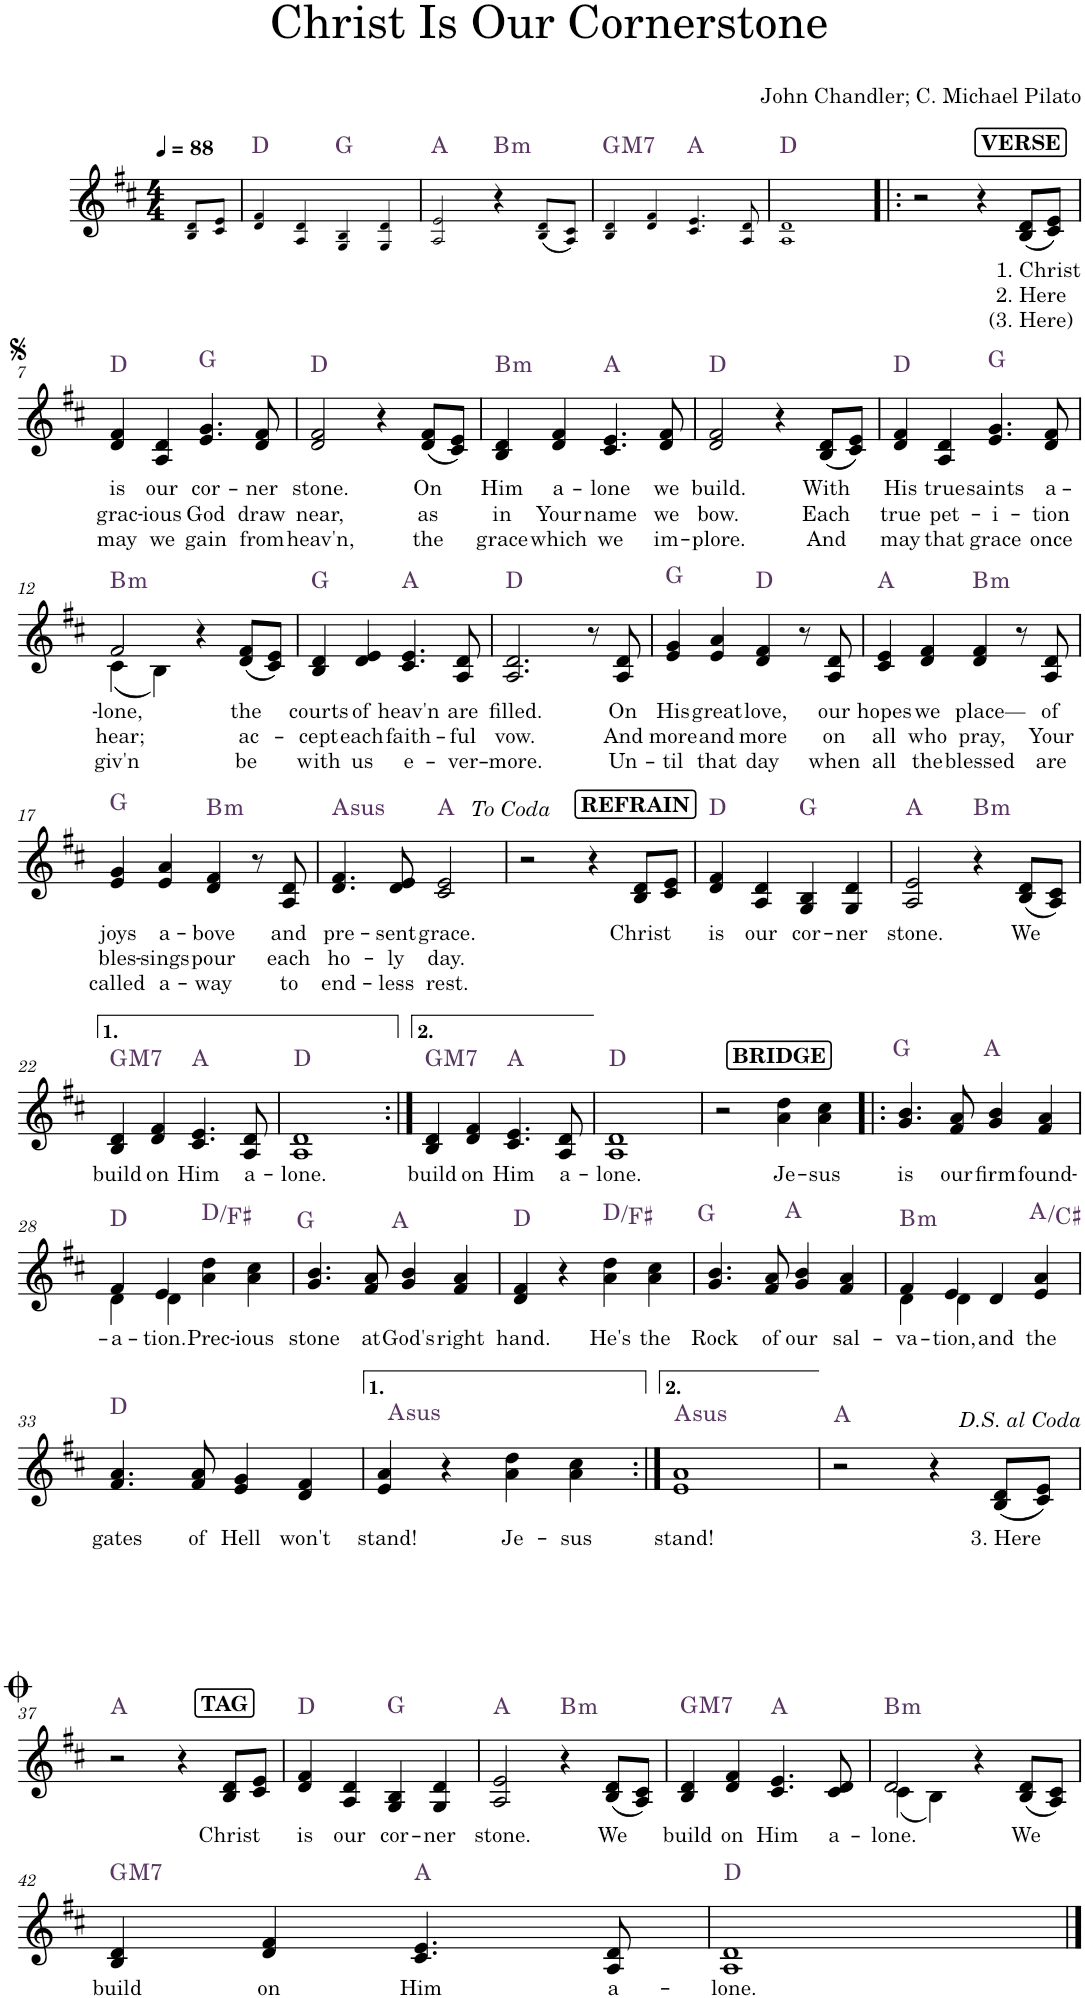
**kern	**text	**text	**text	**harte
*part1	*part1	*part1	*part1	*part1
*staff1	*staff1	*staff1	*staff1	*
*I"Piano	*	*	*	*
*I'Pno.	*	*	*	*
*clefG2	*	*	*	*
*k[f#c#]	*	*	*	*
*M4/4	*	*	*	*
*MM88	*	*	*	*
=1	=1	=1	=1	=1
8B!/ 8d!/L	.	.	.	.
8c#!/ 8e!/J	.	.	.	.
=2	=2	=2	=2	=2
4d!/ 4f#!/	.	.	.	D:maj
4A!/ 4d!/	.	.	.	.
4G!/ 4B!/	.	.	.	G:maj
4G!/ 4d!/	.	.	.	.
=3	=3	=3	=3	=3
2A!/ 2e!/	.	.	.	A:maj
!	!	!	!	!LO:H:kt=m
4r	.	.	.	B:min
(8B!/ 8d!/L	.	.	.	.
8A!/ 8c#!/J)	.	.	.	.
=4	=4	=4	=4	=4
!	!	!	!	!LO:H:kt=M7
4B!/ 4d!/	.	.	.	G:maj7
4d!/ 4f#!/	.	.	.	.
4.c#!/ 4.e!/	.	.	.	A:maj
8A!/ 8d!/	.	.	.	.
=5	=5	=5	=5	=5
1A! 1d!	.	.	.	D:maj
!!LO:REH:place=s1:a:B:cj:t=VERSE:qo=3
=6!|:	=6!|:	=6!|:	=6!|:	=6!|:
2r	.	.	.	.
4r	.	.	.	.
!	!LO:LY:b	!LO:LY:b	!LO:LY:b	!
(8B/ 8d/L	1. Christ	2. Here	(3. Here)	.
8c#/ 8e/J)	.	.	.	.
!!LO:LB:g=z
=7	=7	=7	=7	=7
!	!LO:LY:b	!LO:LY:b	!LO:LY:b	!
4d/ 4f#/	is	grac-	may	D:maj
!	!LO:LY:b	!LO:LY:b	!LO:LY:b	!
4A/ 4d/	our	-ious	we	.
!	!LO:LY:b	!LO:LY:b	!LO:LY:b	!
4.e/ 4.g/	cor-	God	gain	G:maj
!	!LO:LY:b	!LO:LY:b	!LO:LY:b	!
8d/ 8f#/	-ner	draw	from	.
=8	=8	=8	=8	=8
!	!LO:LY:b	!LO:LY:b	!LO:LY:b	!
2d/ 2f#/	stone.	near,	heav'n,	D:maj
4r	.	.	.	.
!	!LO:LY:b	!LO:LY:b	!LO:LY:b	!
(8d/ 8f#/L	On	as	the	.
8c#/ 8e/J)	.	.	.	.
=9	=9	=9	=9	=9
!	!LO:LY:b	!LO:LY:b	!LO:LY:b	!LO:H:kt=m
4B/ 4d/	Him	in	grace	B:min
!	!LO:LY:b	!LO:LY:b	!LO:LY:b	!
4d/ 4f#/	a-	Your	which	.
!	!LO:LY:b	!LO:LY:b	!LO:LY:b	!
4.c#/ 4.e/	-lone	name	we	A:maj
!	!LO:LY:b	!LO:LY:b	!LO:LY:b	!
8d/ 8f#/	we	we	im-	.
=10	=10	=10	=10	=10
!	!LO:LY:b	!LO:LY:b	!LO:LY:b	!
2d/ 2f#/	build.	bow.	-plore.	D:maj
4r	.	.	.	.
!	!LO:LY:b	!LO:LY:b	!LO:LY:b	!
(8B/ 8d/L	With	Each	And	.
8c#/ 8e/J)	.	.	.	.
=11	=11	=11	=11	=11
!	!LO:LY:b	!LO:LY:b	!LO:LY:b	!
4d/ 4f#/	His	true	may	D:maj
!	!LO:LY:b	!LO:LY:b	!LO:LY:b	!
4A/ 4d/	true	pet-	that	.
!	!LO:LY:b	!LO:LY:b	!LO:LY:b	!
4.e/ 4.g/	saints	-i-	grace	G:maj
!	!LO:LY:b	!LO:LY:b	!LO:LY:b	!
8d/ 8f#/	a-	-tion	once	.
!!LO:LB:g=z
=12	=12	=12	=12	=12
!	!LO:LY:b	!LO:LY:b	!LO:LY:b	!LO:H:kt=m
*^	*	*	*	*
2f#/	(4c#\	-lone,	hear;	giv'n	B:min
.	4B\)	.	.	.	.
4r	2ryy	.	.	.	.
!	!	!LO:LY:b	!LO:LY:b	!LO:LY:b	!
(8d/ 8f#/L	.	the	ac-	be	.
8c#/ 8e/J)	.	.	.	.	.
*v	*v	*	*	*	*
=13	=13	=13	=13	=13
!	!LO:LY:b	!LO:LY:b	!LO:LY:b	!
4B/ 4d/	courts	-cept	with	G:maj
!	!LO:LY:b	!LO:LY:b	!LO:LY:b	!
4d/ 4e/	of	each	us	.
!	!LO:LY:b	!LO:LY:b	!LO:LY:b	!
4.c#/ 4.e/	heav'n	faith-	e-	A:maj
!	!LO:LY:b	!LO:LY:b	!LO:LY:b	!
8A/ 8d/	are	-ful	-ver-	.
=14	=14	=14	=14	=14
!	!LO:LY:b	!LO:LY:b	!LO:LY:b	!
2.A/ 2.d/	filled.	vow.	-more.	D:maj
8r	.	.	.	.
!	!LO:LY:b	!LO:LY:b	!LO:LY:b	!
8A/ 8d/	On	And	Un-	.
=15	=15	=15	=15	=15
!	!LO:LY:b	!LO:LY:b	!LO:LY:b	!
4e/ 4g/	His	more	-til	G:maj
!	!LO:LY:b	!LO:LY:b	!LO:LY:b	!
4e/ 4a/	great	and	that	.
!	!LO:LY:b	!LO:LY:b	!LO:LY:b	!
4d/ 4f#/	love,	more	day	D:maj
8r	.	.	.	.
!	!LO:LY:b	!LO:LY:b	!LO:LY:b	!
8A/ 8d/	our	on	when	.
=16	=16	=16	=16	=16
!	!LO:LY:b	!LO:LY:b	!LO:LY:b	!
4c#/ 4e/	hopes	all	all	A:maj
!	!LO:LY:b	!LO:LY:b	!LO:LY:b	!
4d/ 4f#/	we	who	the	.
!	!LO:LY:b	!LO:LY:b	!LO:LY:b	!LO:H:kt=m
4d/ 4f#/	place⁠—	pray,	blessed	B:min
8r	.	.	.	.
!	!LO:LY:b	!LO:LY:b	!LO:LY:b	!
8A/ 8d/	of	Your	are	.
!!LO:LB:g=z
=17	=17	=17	=17	=17
!	!LO:LY:b	!LO:LY:b	!LO:LY:b	!
4e/ 4g/	joys	bles-	called	G:maj
!	!LO:LY:b	!LO:LY:b	!LO:LY:b	!
4e/ 4a/	a-	-sings	a-	.
!	!LO:LY:b	!LO:LY:b	!LO:LY:b	!LO:H:kt=m
4d/ 4f#/	-bove	pour	-way	B:min
8r	.	.	.	.
!	!LO:LY:b	!LO:LY:b	!LO:LY:b	!
8A/ 8d/	and	each	to	.
=18	=18	=18	=18	=18
!	!LO:LY:b	!LO:LY:b	!LO:LY:b	!LO:H:kt=sus
4.d/ 4.f#/	pre-	ho-	end-	A:sus4
!	!LO:LY:b	!LO:LY:b	!LO:LY:b	!
8d/ 8e/	-sent	-ly	-less	.
!	!LO:LY:b	!LO:LY:b	!LO:LY:b	!
2c#/ 2e/	grace.	day.	rest.	A:maj
!!LO:REH:place=s1:a:B:cj:t=REFRAIN:qo=3
=19	=19	=19	=19	=19
2r	.	.	.	.
4r	.	.	.	.
!	!LO:LY:b	!	!	!
8B/ 8d/L	Christ	.	.	.
8c#/ 8e/J	.	.	.	.
=20	=20	=20	=20	=20
!	!LO:LY:b	!	!	!
4d/ 4f#/	is	.	.	D:maj
!	!LO:LY:b	!	!	!
4A/ 4d/	our	.	.	.
!	!LO:LY:b	!	!	!
4G/ 4B/	cor-	.	.	G:maj
!	!LO:LY:b	!	!	!
4G/ 4d/	-ner	.	.	.
=21	=21	=21	=21	=21
!	!LO:LY:b	!	!	!
2A/ 2e/	stone.	.	.	A:maj
!	!	!	!	!LO:H:kt=m
4r	.	.	.	B:min
!	!LO:LY:b	!	!	!
(8B/ 8d/L	We	.	.	.
8A/ 8c#/J)	.	.	.	.
!!LO:LB:g=z
=22	=22	=22	=22	=22
!	!LO:LY:b	!	!	!LO:H:kt=M7
4B/ 4d/	build	.	.	G:maj7
!	!LO:LY:b	!	!	!
4d/ 4f#/	on	.	.	.
!	!LO:LY:b	!	!	!
4.c#/ 4.e/	Him	.	.	A:maj
!	!LO:LY:b	!	!	!
8A/ 8d/	a-	.	.	.
=23	=23	=23	=23	=23
!	!LO:LY:b	!	!	!
1A 1d	-lone.	.	.	D:maj
=24:|!	=24:|!	=24:|!	=24:|!	=24:|!
!	!LO:LY:b	!	!	!LO:H:kt=M7
4B/ 4d/	build	.	.	G:maj7
!	!LO:LY:b	!	!	!
4d/ 4f#/	on	.	.	.
!	!LO:LY:b	!	!	!
4.c#/ 4.e/	Him	.	.	A:maj
!	!LO:LY:b	!	!	!
8A/ 8d/	a-	.	.	.
=25	=25	=25	=25	=25
!	!LO:LY:b	!	!	!
1A 1d	-lone.	.	.	D:maj
!!LO:REH:place=s1:a:B:cj:t=BRIDGE:qo=2
=26	=26	=26	=26	=26
2r	.	.	.	.
!	!LO:LY:b	!	!	!
4a\ 4dd\	Je-	.	.	.
!	!LO:LY:b	!	!	!
4a\ 4cc#\	-sus	.	.	.
=27!|:	=27!|:	=27!|:	=27!|:	=27!|:
!	!LO:LY:b	!	!	!
4.g/ 4.b/	is	.	.	G:maj
!	!LO:LY:b	!	!	!
8f#/ 8a/	our	.	.	.
!	!LO:LY:b	!	!	!
4g/ 4b/	firm	.	.	A:maj
!	!LO:LY:b	!	!	!
4f#/ 4a/	found-	.	.	.
!!LO:LB:g=z
=28	=28	=28	=28	=28
!	!LO:LY:b	!	!	!
*^	*	*	*	*
4f#/	4d\ 4d\	-a-	.	.	D:maj
!	!	!LO:LY:b	!	!	!
4e/	4d\	-tion.	.	.	.
!	!	!LO:LY:b	!	!	!
4a\ 4dd\	2ryy	Prec-	.	.	D:maj/3
!	!	!LO:LY:b	!	!	!
4a\ 4cc#\	.	-ious	.	.	.
*v	*v	*	*	*	*
=29	=29	=29	=29	=29
!	!LO:LY:b	!	!	!
4.g/ 4.b/	stone	.	.	G:maj
!	!LO:LY:b	!	!	!
8f#/ 8a/	at	.	.	.
!	!LO:LY:b	!	!	!
4g/ 4b/	God's	.	.	A:maj
!	!LO:LY:b	!	!	!
4f#/ 4a/	right	.	.	.
=30	=30	=30	=30	=30
!	!LO:LY:b	!	!	!
4d/ 4f#/	hand.	.	.	D:maj
4r	.	.	.	.
!	!LO:LY:b	!	!	!
4a\ 4dd\	He's	.	.	D:maj/3
!	!LO:LY:b	!	!	!
4a\ 4cc#\	the	.	.	.
=31	=31	=31	=31	=31
!	!LO:LY:b	!	!	!
4.g/ 4.b/	Rock	.	.	G:maj
!	!LO:LY:b	!	!	!
8f#/ 8a/	of	.	.	.
!	!LO:LY:b	!	!	!
4g/ 4b/	our	.	.	A:maj
!	!LO:LY:b	!	!	!LO:H:kt=N.C.
4f#/ 4a/	sal-	.	.	N
=32	=32	=32	=32	=32
!	!LO:LY:b	!	!	!LO:H:kt=m
*^	*	*	*	*
4f#/	4d\ 4d\	-va-	.	.	B:min
!	!	!LO:LY:b	!	!	!
4e/	4d\	-tion,	.	.	.
!	!	!LO:LY:b	!	!	!
4d/	2ryy	and	.	.	.
!	!	!LO:LY:b	!	!	!
4e/ 4a/	.	the	.	.	A:maj/3
*v	*v	*	*	*	*
!!LO:LB:g=z
=33	=33	=33	=33	=33
!	!LO:LY:b	!	!	!
4.f#/ 4.a/	gates	.	.	D:maj
!	!LO:LY:b	!	!	!
8f#/ 8a/	of	.	.	.
!	!LO:LY:b	!	!	!
4e/ 4g/	Hell	.	.	.
!	!LO:LY:b	!	!	!
4d/ 4f#/	won't	.	.	.
=34	=34	=34	=34	=34
!	!LO:LY:b	!	!	!LO:H:kt=sus
4e/ 4a/	stand!	.	.	A:sus4
4r	.	.	.	.
!	!LO:LY:b	!	!	!
4a\ 4dd\	Je-	.	.	.
!	!LO:LY:b	!	!	!
4a\ 4cc#\	-sus	.	.	.
=35:|!	=35:|!	=35:|!	=35:|!	=35:|!
!	!LO:LY:b	!	!	!LO:H:kt=sus
1e 1a	stand!	.	.	A:sus4
=36	=36	=36	=36	=36
2r	.	.	.	A:maj
4r	.	.	.	.
!	!LO:LY:b	!	!	!
(8B/ 8d/L	3. Here	.	.	.
8c#/ 8e/J)	.	.	.	.
!!LO:LB:g=z
!!LO:REH:place=s1:a:B:cj:t=TAG:qo=3
=37	=37	=37	=37	=37
2r	.	.	.	A:maj
4r	.	.	.	.
!	!LO:LY:b	!	!	!
8B/ 8d/L	Christ	.	.	.
8c#/ 8e/J	.	.	.	.
=38	=38	=38	=38	=38
!	!LO:LY:b	!	!	!
4d/ 4f#/	is	.	.	D:maj
!	!LO:LY:b	!	!	!
4A/ 4d/	our	.	.	.
!	!LO:LY:b	!	!	!
4G/ 4B/	cor-	.	.	G:maj
!	!LO:LY:b	!	!	!
4G/ 4d/	-ner	.	.	.
=39	=39	=39	=39	=39
!	!LO:LY:b	!	!	!
2A/ 2e/	stone.	.	.	A:maj
!	!	!	!	!LO:H:kt=m
4r	.	.	.	B:min
!	!LO:LY:b	!	!	!
(8B/ 8d/L	We	.	.	.
8A/ 8c#/J)	.	.	.	.
=40	=40	=40	=40	=40
!	!LO:LY:b	!	!	!LO:H:kt=M7
4B/ 4d/	build	.	.	G:maj7
!	!LO:LY:b	!	!	!
4d/ 4f#/	on	.	.	.
!	!LO:LY:b	!	!	!
4.c#/ 4.e/	Him	.	.	A:maj
!	!LO:LY:b	!	!	!
8c#/ 8d/	a-	.	.	.
=41	=41	=41	=41	=41
!	!LO:LY:b	!	!	!LO:H:kt=m
*^	*	*	*	*
2d/	(4c#\	lone.	.	.	B:min
.	4B\)	.	.	.	.
4r	2ryy	.	.	.	.
!	!	!LO:LY:b	!	!	!
(8B/ 8d/L	.	We	.	.	.
8A/ 8c#/J)	.	.	.	.	.
*v	*v	*	*	*	*
!!LO:LB:g=z
=42	=42	=42	=42	=42
!	!LO:LY:b	!	!	!LO:H:kt=M7
4B/ 4d/	build	.	.	G:maj7
!	!LO:LY:b	!	!	!
4d/ 4f#/	on	.	.	.
!	!LO:LY:b	!	!	!
4.c#/ 4.e/	Him	.	.	A:maj
!	!LO:LY:b	!	!	!
8A/ 8d/	a-	.	.	.
=43	=43	=43	=43	=43
!	!LO:LY:b	!	!	!
1A 1d	-lone.	.	.	D:maj
==	==	==	==	==
*-	*-	*-	*-	*-
